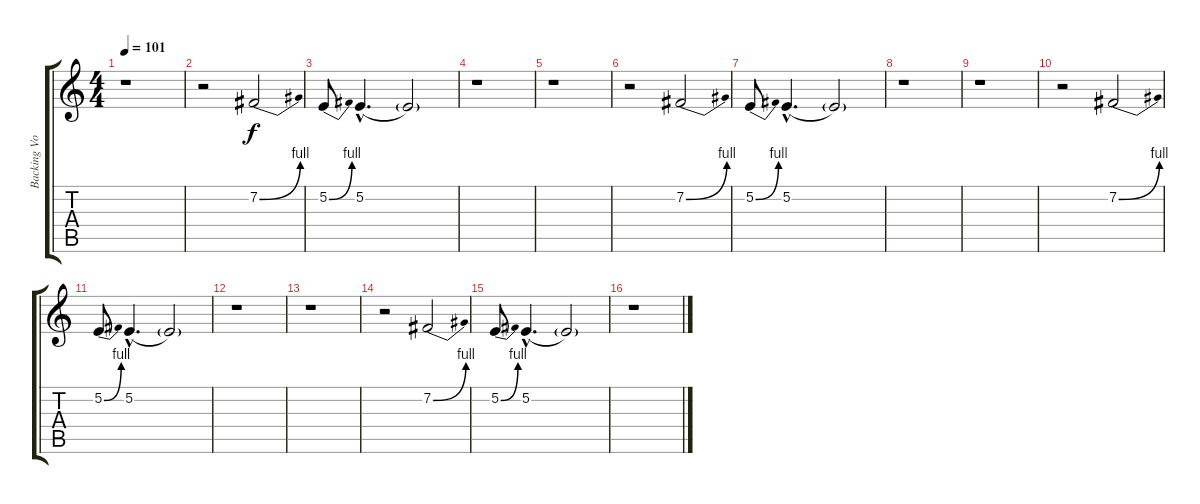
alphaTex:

\track ("Backing Vocals" "Backing Vo") {instrument viola}
\staff {score tabs}
\tuning (E4 B3 G3 D3 A2 E2) {hide}
\ts (4 4)
\tempo 101
\clef g2
\ks c
r.1{dy f} |
r.2 7.2{be (bend 0 0 60 4)}.2 |
5.2{be (bend 0 0 60 4)}.8 5.2{be (hold 0 0 60 0) hac}.4{d} 5.2{t}.2 |
r.1 |
r.1 |
r.2 7.2{be (bend 0 0 60 4)}.2 |
5.2{be (bend 0 0 60 4)}.8 5.2{be (hold 0 0 60 0) hac}.4{d} 5.2{t}.2 |
r.1 |
r.1 |
r.2 7.2{be (bend 0 0 60 4)}.2 |
5.2{be (bend 0 0 60 4)}.8 5.2{be (hold 0 0 60 0) hac}.4{d} 5.2{t}.2 |
r.1 |
r.1 |
r.2 7.2{be (bend 0 0 60 4)}.2 |
5.2{be (bend 0 0 60 4)}.8 5.2{be (hold 0 0 60 0) hac}.4{d} 5.2{t}.2 |
r.1
